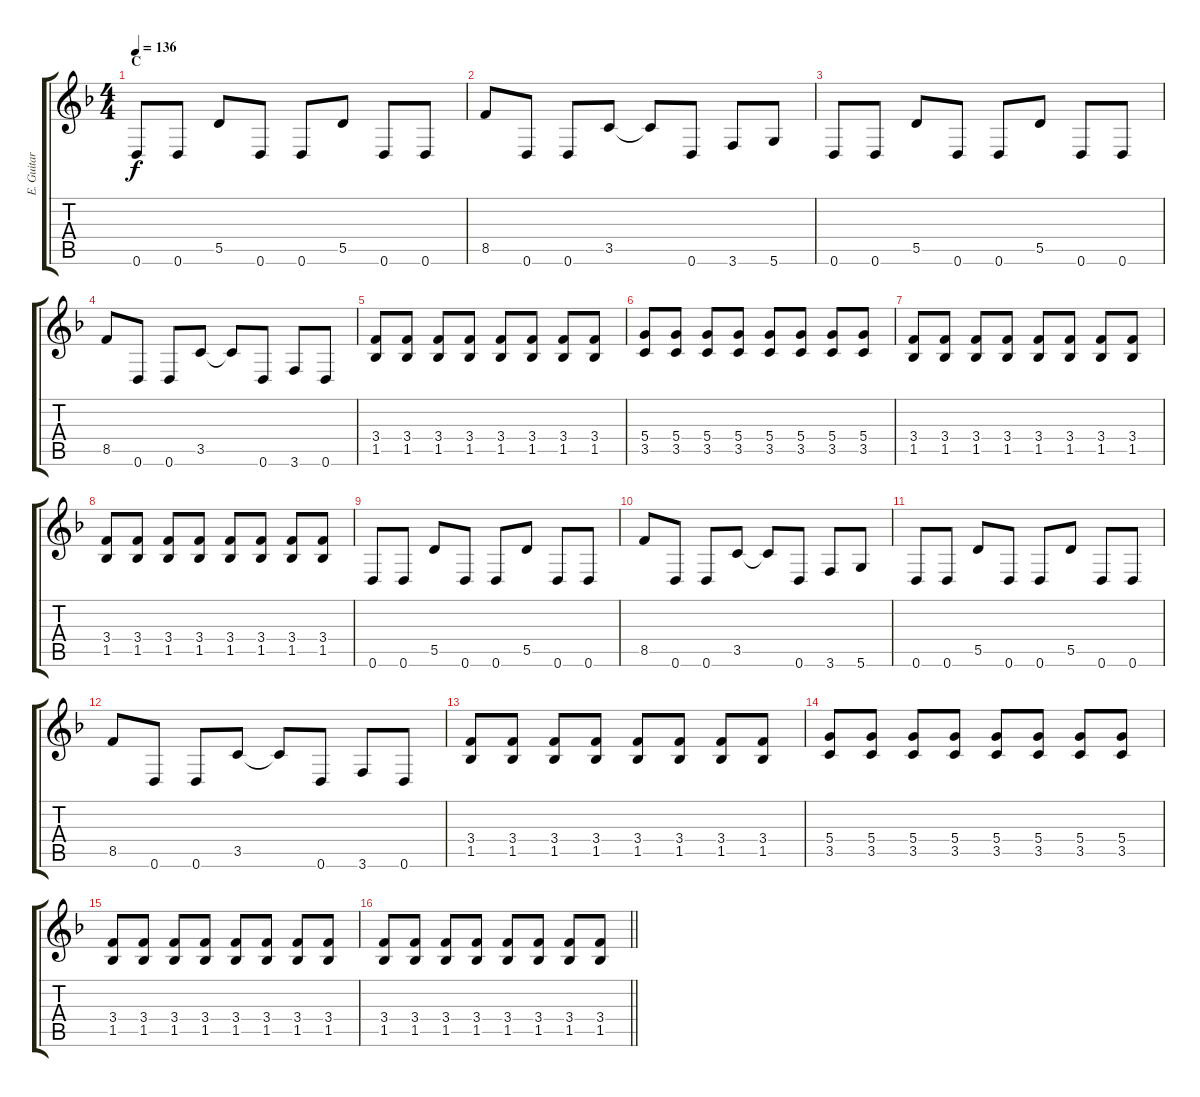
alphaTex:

\track ("E. Guitar I" "E. Guitar ") {instrument distortionguitar}
\staff {score tabs}
\tuning (E4 B3 G3 D3 A2 D2) {hide}
\ts (4 4)
\section ("" "C")
\tempo 136
\clef g2
\ks dminor
0.6.8{dy f} 0.6.8 5.5.8 0.6.8 0.6.8 5.5.8 0.6.8 0.6.8 |
8.5.8 0.6.8 0.6.8 3.5.8 3.5{t}.8 0.6.8 3.6.8 5.6.8 |
0.6.8 0.6.8 5.5.8 0.6.8 0.6.8 5.5.8 0.6.8 0.6.8 |
8.5.8 0.6.8 0.6.8 3.5.8 3.5{t}.8 0.6.8 3.6.8 0.6.8 |
(3.4 1.5).8 (3.4 1.5).8 (3.4 1.5).8 (3.4 1.5).8 (3.4 1.5).8 (3.4 1.5).8 (3.4 1.5).8 (3.4 1.5).8 |
(5.4 3.5).8 (5.4 3.5).8 (5.4 3.5).8 (5.4 3.5).8 (5.4 3.5).8 (5.4 3.5).8 (5.4 3.5).8 (5.4 3.5).8 |
(3.4 1.5).8 (3.4 1.5).8 (3.4 1.5).8 (3.4 1.5).8 (3.4 1.5).8 (3.4 1.5).8 (3.4 1.5).8 (3.4 1.5).8 |
(3.4 1.5).8 (3.4 1.5).8 (3.4 1.5).8 (3.4 1.5).8 (3.4 1.5).8 (3.4 1.5).8 (3.4 1.5).8 (3.4 1.5).8 |
0.6.8 0.6.8 5.5.8 0.6.8 0.6.8 5.5.8 0.6.8 0.6.8 |
8.5.8 0.6.8 0.6.8 3.5.8 3.5{t}.8 0.6.8 3.6.8 5.6.8 |
0.6.8 0.6.8 5.5.8 0.6.8 0.6.8 5.5.8 0.6.8 0.6.8 |
8.5.8 0.6.8 0.6.8 3.5.8 3.5{t}.8 0.6.8 3.6.8 0.6.8 |
(3.4 1.5).8 (3.4 1.5).8 (3.4 1.5).8 (3.4 1.5).8 (3.4 1.5).8 (3.4 1.5).8 (3.4 1.5).8 (3.4 1.5).8 |
(5.4 3.5).8 (5.4 3.5).8 (5.4 3.5).8 (5.4 3.5).8 (5.4 3.5).8 (5.4 3.5).8 (5.4 3.5).8 (5.4 3.5).8 |
(3.4 1.5).8 (3.4 1.5).8 (3.4 1.5).8 (3.4 1.5).8 (3.4 1.5).8 (3.4 1.5).8 (3.4 1.5).8 (3.4 1.5).8 |
\barLineRight lightlight
(3.4 1.5).8 (3.4 1.5).8 (3.4 1.5).8 (3.4 1.5).8 (3.4 1.5).8 (3.4 1.5).8 (3.4 1.5).8 (3.4 1.5).8
